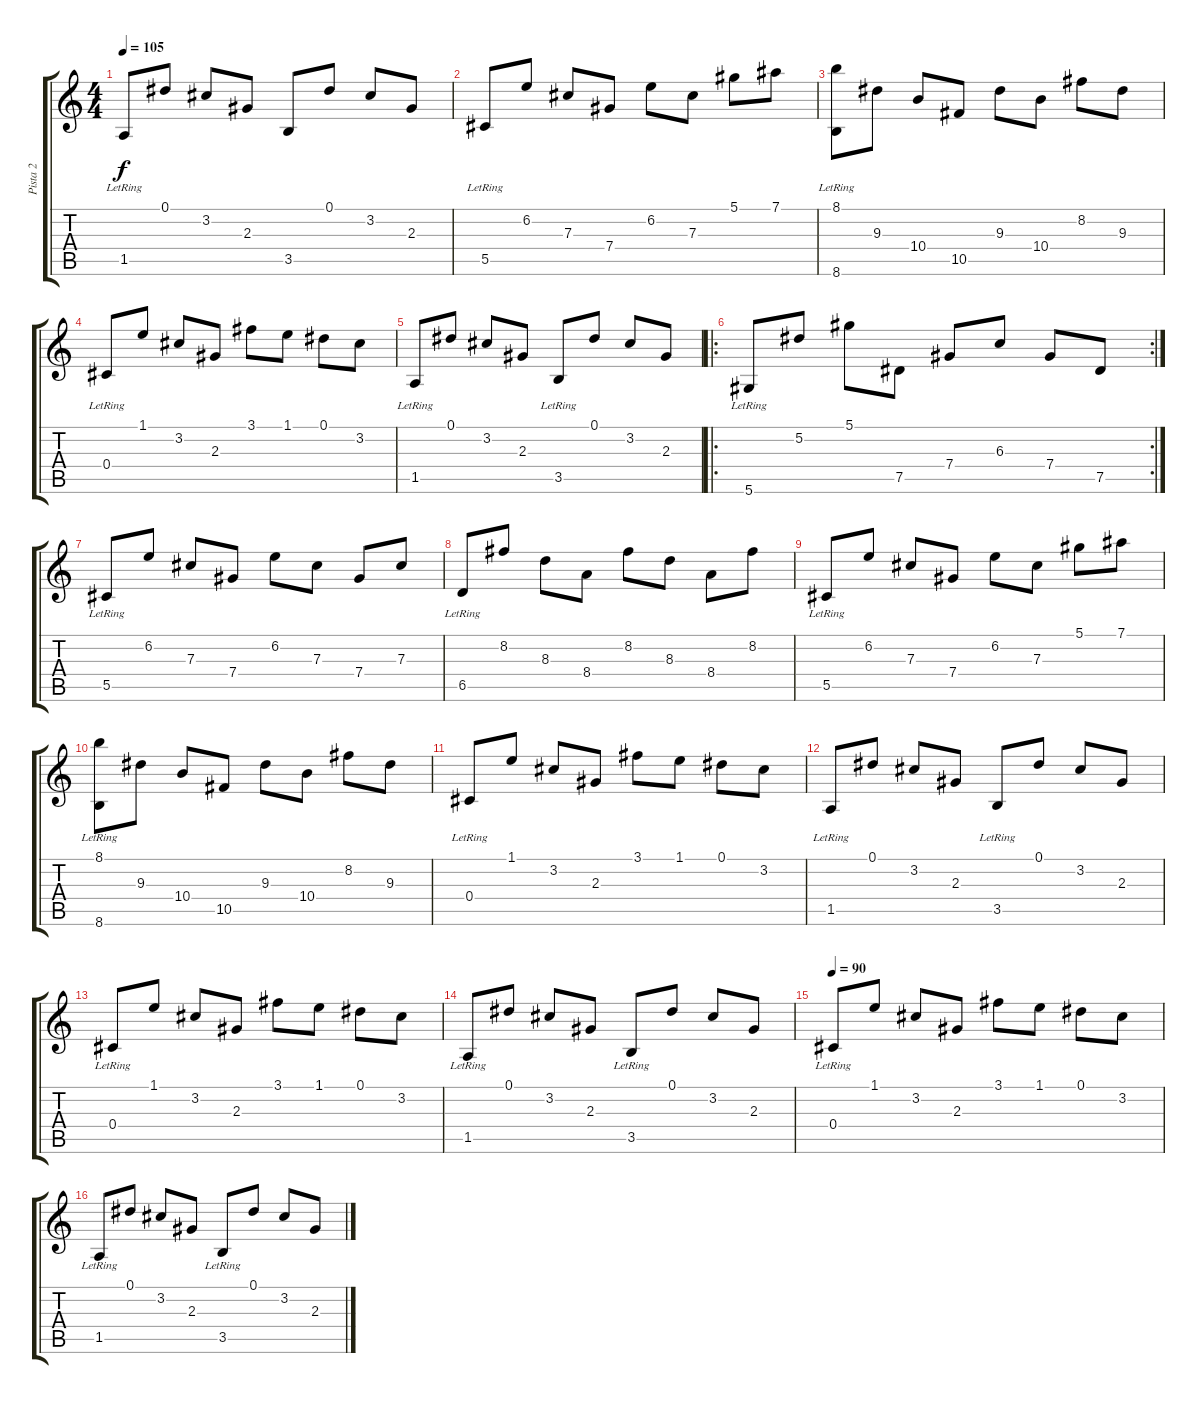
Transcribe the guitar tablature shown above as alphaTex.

\track ("Pista 2" "Pista 2") {instrument acousticguitarsteel}
\staff {score tabs}
\tuning (Eb4 Bb3 Gb3 Db3 Ab2 Eb2) {hide}
\ts (4 4)
\tempo 105
\clef g2
\ks c
1.5{lr}.8{dy f} 0.1.8 3.2.8 2.3.8 3.5.8 0.1.8 3.2.8 2.3.8 |
5.5{lr}.8 6.2.8 7.3.8 7.4.8 6.2.8 7.3.8 5.1.8 7.1.8 |
(8.1 8.6{lr}).8 9.3.8 10.4.8 10.5.8 9.3.8 10.4.8 8.2.8 9.3.8 |
0.4{lr}.8 1.1.8 3.2.8 2.3.8 3.1.8 1.1.8 0.1.8 3.2.8 |
1.5{lr}.8 0.1.8 3.2.8 2.3.8 3.5{lr}.8 0.1.8 3.2.8 2.3.8 |
\ro
\rc 2
5.6{lr}.8 5.2.8 5.1.8 7.5.8 7.4.8 6.3.8 7.4.8 7.5.8 |
5.5{lr}.8 6.2.8 7.3.8 7.4.8 6.2.8 7.3.8 7.4.8 7.3.8 |
6.5{lr}.8 8.2.8 8.3.8 8.4.8 8.2.8 8.3.8 8.4.8 8.2.8 |
5.5{lr}.8 6.2.8 7.3.8 7.4.8 6.2.8 7.3.8 5.1.8 7.1.8 |
(8.1 8.6{lr}).8 9.3.8 10.4.8 10.5.8 9.3.8 10.4.8 8.2.8 9.3.8 |
0.4{lr}.8 1.1.8 3.2.8 2.3.8 3.1.8 1.1.8 0.1.8 3.2.8 |
1.5{lr}.8 0.1.8 3.2.8 2.3.8 3.5{lr}.8 0.1.8 3.2.8 2.3.8 |
0.4{lr}.8 1.1.8 3.2.8 2.3.8 3.1.8 1.1.8 0.1.8 3.2.8 |
1.5{lr}.8 0.1.8 3.2.8 2.3.8 3.5{lr}.8 0.1.8 3.2.8 2.3.8 |
\tempo 90
0.4{lr}.8 1.1.8 3.2.8 2.3.8 3.1.8 1.1.8 0.1.8 3.2.8 |
1.5{lr}.8 0.1.8 3.2.8 2.3.8 3.5{lr}.8 0.1.8 3.2.8 2.3.8
